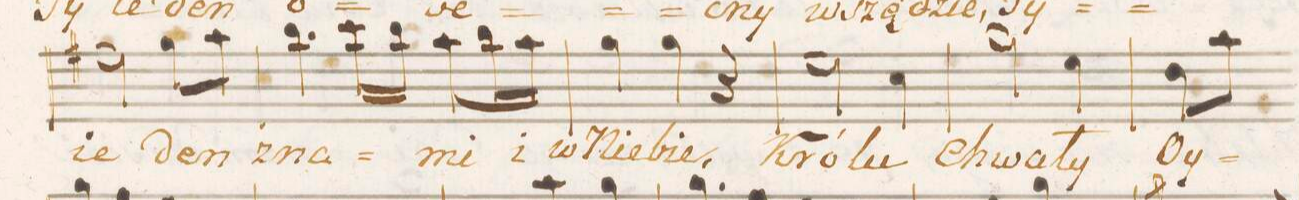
**kern	**text
*I"Soprano.	*
*clefC1	*
*k[f#c#g#]	*
*M3/4	*
2dd#X\	ie-
8ee\L	-den
8ff#\J	.
=23	=23
4.gg#\	z_na-
16aa\LL	.
16gg#\JJ	.
8ff#\L	-mi
16gg#\L	i
16ff#\JJ	.
=24	=24
4ee\	w_Nie-
4ee\	-bie,
4r	.
=25	=25
2cc#\	Kró-
4a\	-lu
=26	=26
2ee\	chwa-
4cc#\	-ły
=27	=27
8b\L	Oy-
8ff#\J	.
*-	*-
